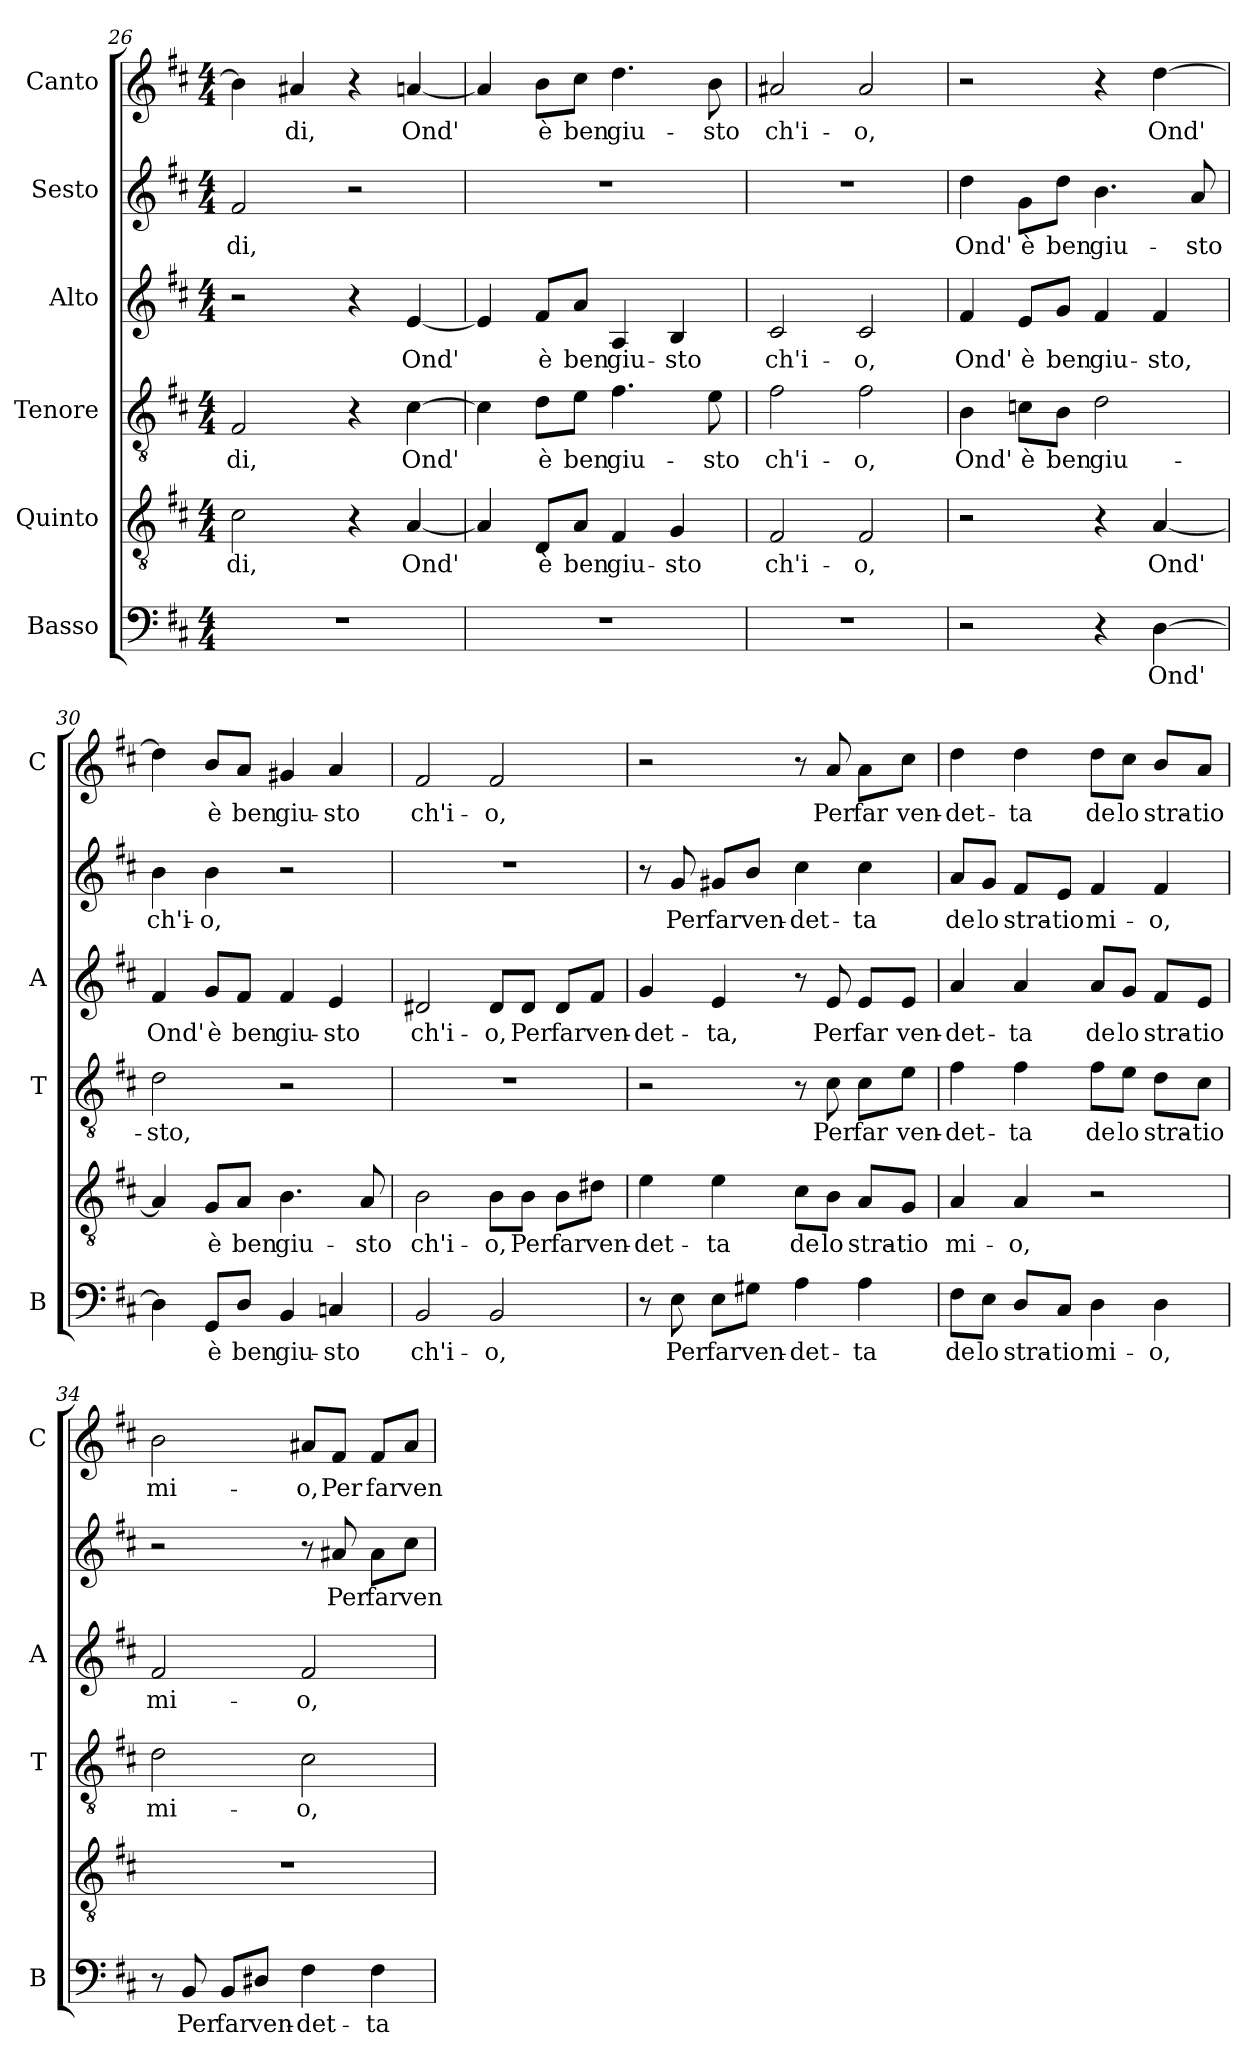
**kern	**text	**kern	**text	**kern	**text	**kern	**text	**kern	**text	**kern	**text
*part6	*part6	*part5	*part5	*part4	*part4	*part3	*part3	*part2	*part2	*part1	*part1
*staff6	*staff6	*staff5	*staff5	*staff4	*staff4	*staff3	*staff3	*staff2	*staff2	*staff1	*staff1
*I"Basso	*	*I"Quinto	*	*I"Tenore	*	*I"Alto	*	*I"Sesto	*	*I"Canto	*
*I'B	*	*	*	*I'T	*	*I'A	*	*	*	*I'C	*
*clefF4	*	*clefGv2	*	*clefGv2	*	*clefG2	*	*clefG2	*	*clefG2	*
*k[f#c#]	*	*k[f#c#]	*	*k[f#c#]	*	*k[f#c#]	*	*k[f#c#]	*	*k[f#c#]	*
*D:	*	*D:	*	*D:	*	*D:	*	*D:	*	*D:	*
*M4/4	*	*M4/4	*	*M4/4	*	*M4/4	*	*M4/4	*	*M4/4	*
=26	=26	=26	=26	=26	=26	=26	=26	=26	=26	=26	=26
!	!	!	!LO:LY:b	!	!LO:LY:b	!	!	!	!LO:LY:b	!	!
1r	.	2c#\	-di,	2F#/	-di,	2r	.	2f#/	-di,	4b\]	.
!	!	!	!	!	!	!	!	!	!	!	!LO:LY:b
.	.	.	.	.	.	.	.	.	.	4a#X/	-di,
.	.	4r	.	4r	.	4r	.	2r	.	4r	.
!	!	!	!LO:LY:b	!	!LO:LY:b	!	!LO:LY:b	!	!	!	!LO:LY:b
.	.	[4A/	Ond'	[4c#\	Ond'	[4e/	Ond'	.	.	[4an/	Ond'
=27	=27	=27	=27	=27	=27	=27	=27	=27	=27	=27	=27
1r	.	4A/]	.	4c#\]	.	4e/]	.	1r	.	4a/]	.
!	!	!	!LO:LY:b	!	!LO:LY:b	!	!LO:LY:b	!	!	!	!LO:LY:b
.	.	8D/L	è	8d\L	è	8f#/L	è	.	.	8b\L	è
!	!	!	!LO:LY:b	!	!LO:LY:b	!	!LO:LY:b	!	!	!	!LO:LY:b
.	.	8A/J	ben	8e\J	ben	8a/J	ben	.	.	8cc#\J	ben
!	!	!	!LO:LY:b	!	!LO:LY:b	!	!LO:LY:b	!	!	!	!LO:LY:b
.	.	4F#/	giu-	4.f#\	giu-	4A/	giu-	.	.	4.dd\	giu-
!	!	!	!LO:LY:b	!	!	!	!LO:LY:b	!	!	!	!
.	.	4G/	-sto	.	.	4B/	-sto	.	.	.	.
!	!	!	!	!	!LO:LY:b	!	!	!	!	!	!LO:LY:b
.	.	.	.	8e\	-sto	.	.	.	.	8b\	-sto
=28	=28	=28	=28	=28	=28	=28	=28	=28	=28	=28	=28
!	!	!	!LO:LY:b	!	!LO:LY:b	!	!LO:LY:b	!	!	!	!LO:LY:b
1r	.	2F#/	ch'i-	2f#\	ch'i-	2c#/	ch'i-	1r	.	2a#X/	ch'i-
!	!	!	!LO:LY:b	!	!LO:LY:b	!	!LO:LY:b	!	!	!	!LO:LY:b
.	.	2F#/	-o,	2f#\	-o,	2c#/	-o,	.	.	2a#/	-o,
=29	=29	=29	=29	=29	=29	=29	=29	=29	=29	=29	=29
!	!	!	!	!	!LO:LY:b	!	!LO:LY:b	!	!LO:LY:b	!	!
2r	.	2r	.	4B\	Ond'	4f#/	Ond'	4dd\	Ond'	2r	.
!	!	!	!	!	!LO:LY:b	!	!LO:LY:b	!	!LO:LY:b	!	!
.	.	.	.	8cn\L	è	8e/L	è	8g\L	è	.	.
!	!	!	!	!	!LO:LY:b	!	!LO:LY:b	!	!LO:LY:b	!	!
.	.	.	.	8B\J	ben	8g/J	ben	8dd\J	ben	.	.
!	!	!	!	!	!LO:LY:b	!	!LO:LY:b	!	!LO:LY:b	!	!
4r	.	4r	.	2d\	giu-	4f#/	giu-	4.b\	giu-	4r	.
!	!LO:LY:b	!	!LO:LY:b	!	!	!	!LO:LY:b	!	!	!	!LO:LY:b
[4D\	Ond'	[4A/	Ond'	.	.	4f#/	-sto,	.	.	[4dd\	Ond'
!	!	!	!	!	!	!	!	!	!LO:LY:b	!	!
.	.	.	.	.	.	.	.	8a/	-sto	.	.
=30	=30	=30	=30	=30	=30	=30	=30	=30	=30	=30	=30
!	!	!	!	!	!LO:LY:b	!	!LO:LY:b	!	!LO:LY:b	!	!
4D\]	.	4A/]	.	2d\	-sto,	4f#/	Ond'	4b\	ch'i-	4dd\]	.
!	!LO:LY:b	!	!LO:LY:b	!	!	!	!LO:LY:b	!	!LO:LY:b	!	!LO:LY:b
8GG/L	è	8G/L	è	.	.	8g/L	è	4b\	-o,	8b/L	è
!	!LO:LY:b	!	!LO:LY:b	!	!	!	!LO:LY:b	!	!	!	!LO:LY:b
8D/J	ben	8A/J	ben	.	.	8f#/J	ben	.	.	8a/J	ben
!	!LO:LY:b	!	!LO:LY:b	!	!	!	!LO:LY:b	!	!	!	!LO:LY:b
4BB/	giu-	4.B\	giu-	2r	.	4f#/	giu-	2r	.	4g#X/	giu-
!	!LO:LY:b	!	!	!	!	!	!LO:LY:b	!	!	!	!LO:LY:b
4Cn/	-sto	.	.	.	.	4e/	-sto	.	.	4a/	-sto
!	!	!	!LO:LY:b	!	!	!	!	!	!	!	!
.	.	8A/	-sto	.	.	.	.	.	.	.	.
!!LO:LB:g=z
=31	=31	=31	=31	=31	=31	=31	=31	=31	=31	=31	=31
!	!LO:LY:b	!	!LO:LY:b	!	!	!	!LO:LY:b	!	!	!	!LO:LY:b
2BB/	ch'i-	2B\	ch'i-	1r	.	2d#X/	ch'i-	1r	.	2f#/	ch'i-
!	!LO:LY:b	!	!LO:LY:b	!	!	!	!LO:LY:b	!	!	!	!LO:LY:b
2BB/	-o,	8B\L	-o,	.	.	8d#/L	-o,	.	.	2f#/	-o,
!	!	!	!LO:LY:b	!	!	!	!LO:LY:b	!	!	!	!
.	.	8B\J	Per	.	.	8d#/J	Per	.	.	.	.
!	!	!	!LO:LY:b	!	!	!	!LO:LY:b	!	!	!	!
.	.	8B\L	far	.	.	8d#/L	far	.	.	.	.
!	!	!	!LO:LY:b	!	!	!	!LO:LY:b	!	!	!	!
.	.	8d#X\J	ven-	.	.	8f#/J	ven-	.	.	.	.
=32	=32	=32	=32	=32	=32	=32	=32	=32	=32	=32	=32
!	!	!	!LO:LY:b	!	!	!	!LO:LY:b	!	!	!	!
8r	.	4e\	-det-	2r	.	4g/	-det-	8r	.	2r	.
!	!LO:LY:b	!	!	!	!	!	!	!	!LO:LY:b	!	!
8E\	Per	.	.	.	.	.	.	8g/	Per	.	.
!	!LO:LY:b	!	!LO:LY:b	!	!	!	!LO:LY:b	!	!LO:LY:b	!	!
8E\L	far	4e\	-ta	.	.	4e/	-ta,	8g#X/L	far	.	.
!	!LO:LY:b	!	!	!	!	!	!	!	!LO:LY:b	!	!
8G#X\J	ven-	.	.	.	.	.	.	8b/J	ven-	.	.
!	!LO:LY:b	!	!LO:LY:b	!	!	!	!	!	!LO:LY:b	!	!
4A\	-det-	8c#\L	de	8r	.	8r	.	4cc#\	-det-	8r	.
!	!	!	!LO:LY:b	!	!LO:LY:b	!	!LO:LY:b	!	!	!	!LO:LY:b
.	.	8B\J	lo	8c#\	Per	8e/	Per	.	.	8a/	Per
!	!LO:LY:b	!	!LO:LY:b	!	!LO:LY:b	!	!LO:LY:b	!	!LO:LY:b	!	!LO:LY:b
4A\	-ta	8A/L	stra-	8c#\L	far	8e/L	far	4cc#\	-ta	8a\L	far
!	!	!	!LO:LY:b	!	!LO:LY:b	!	!LO:LY:b	!	!	!	!LO:LY:b
.	.	8G/J	-tio	8e\J	ven-	8e/J	ven-	.	.	8cc#\J	ven-
=33	=33	=33	=33	=33	=33	=33	=33	=33	=33	=33	=33
!	!LO:LY:b	!	!LO:LY:b	!	!LO:LY:b	!	!LO:LY:b	!	!LO:LY:b	!	!LO:LY:b
8F#\L	de	4A/	mi-	4f#\	-det-	4a/	-det-	8a/L	de	4dd\	-det-
!	!LO:LY:b	!	!	!	!	!	!	!	!LO:LY:b	!	!
8E\J	lo	.	.	.	.	.	.	8g/J	lo	.	.
!	!LO:LY:b	!	!LO:LY:b	!	!LO:LY:b	!	!LO:LY:b	!	!LO:LY:b	!	!LO:LY:b
8D/L	stra-	4A/	-o,	4f#\	-ta	4a/	-ta	8f#/L	stra-	4dd\	-ta
!	!LO:LY:b	!	!	!	!	!	!	!	!LO:LY:b	!	!
8C#/J	-tio	.	.	.	.	.	.	8e/J	-tio	.	.
!	!LO:LY:b	!	!	!	!LO:LY:b	!	!LO:LY:b	!	!LO:LY:b	!	!LO:LY:b
4D\	mi-	2r	.	8f#\L	de	8a/L	de	4f#/	mi-	8dd\L	de
!	!	!	!	!	!LO:LY:b	!	!LO:LY:b	!	!	!	!LO:LY:b
.	.	.	.	8e\J	lo	8g/J	lo	.	.	8cc#\J	lo
!	!LO:LY:b	!	!	!	!LO:LY:b	!	!LO:LY:b	!	!LO:LY:b	!	!LO:LY:b
4D\	-o,	.	.	8d\L	stra-	8f#/L	stra-	4f#/	-o,	8b/L	stra-
!	!	!	!	!	!LO:LY:b	!	!LO:LY:b	!	!	!	!LO:LY:b
.	.	.	.	8c#\J	-tio	8e/J	-tio	.	.	8a/J	-tio
=34	=34	=34	=34	=34	=34	=34	=34	=34	=34	=34	=34
!	!	!	!	!	!LO:LY:b	!	!LO:LY:b	!	!	!	!LO:LY:b
8r	.	1r	.	2d\	mi-	2f#/	mi-	2r	.	2b\	mi-
!	!LO:LY:b	!	!	!	!	!	!	!	!	!	!
8BB/	Per	.	.	.	.	.	.	.	.	.	.
!	!LO:LY:b	!	!	!	!	!	!	!	!	!	!
8BB/L	far	.	.	.	.	.	.	.	.	.	.
!	!LO:LY:b	!	!	!	!	!	!	!	!	!	!
8D#X/J	ven-	.	.	.	.	.	.	.	.	.	.
!	!LO:LY:b	!	!	!	!LO:LY:b	!	!LO:LY:b	!	!	!	!LO:LY:b
4F#\	-det-	.	.	2c#\	-o,	2f#/	-o,	8r	.	8a#X/L	-o,
!	!	!	!	!	!	!	!	!	!LO:LY:b	!	!LO:LY:b
.	.	.	.	.	.	.	.	8a#X/	Per	8f#/J	Per
!	!LO:LY:b	!	!	!	!	!	!	!	!LO:LY:b	!	!LO:LY:b
4F#\	-ta	.	.	.	.	.	.	8a#\L	far	8f#/L	far
!	!	!	!	!	!	!	!	!	!LO:LY:b	!	!LO:LY:b
.	.	.	.	.	.	.	.	8cc#\J	ven-	8a#/J	ven-
=	=	=	=	=	=	=	=	=	=	=	=
*-	*-	*-	*-	*-	*-	*-	*-	*-	*-	*-	*-
